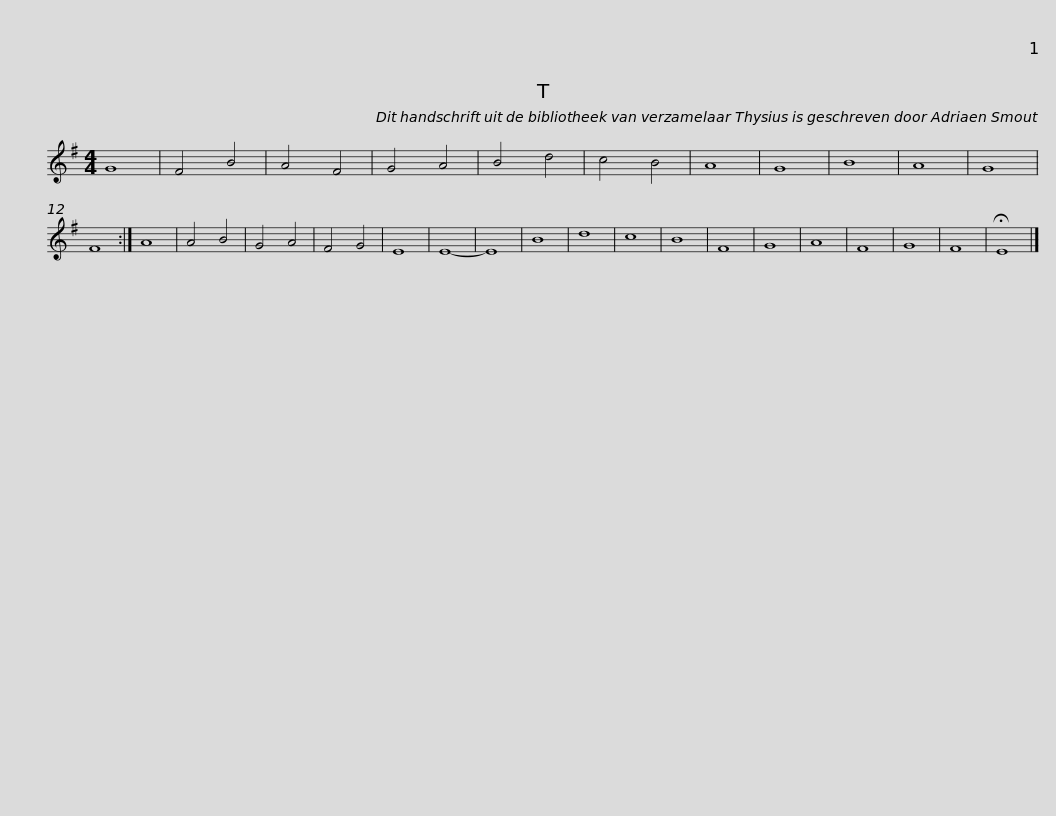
X:1
L:1/8
M:4/4
I:linebreak $
K:G
U:s=!stemless!
V:1 treble
V:1
 sG8 | F4 B4 | A4 F4 | G4 A4 | B4 d4 | %5
 c4 B4 | sA8 | sG8 | sB8 | sA8 | %10
 sG8 | sF8 :|$ sA8 | A4 B4 | G4 A4 | %15
 F4 G4 | sE8 | sE8- | sE8 | sB8 | %20
 sd8 | sc8 | sB8 | sF8 | sG8 | %25
 sA8 | sF8 | sG8 | sF8 | !fermata!sE8 |] %30
